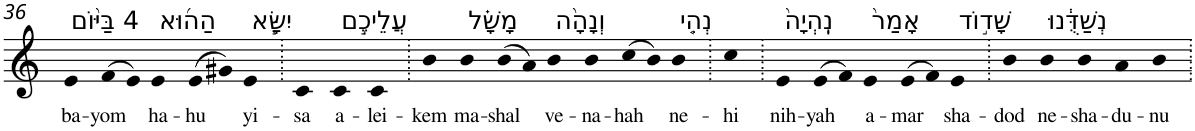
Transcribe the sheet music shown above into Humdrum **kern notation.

**kern	**text
*part1	*part1
*staff1	*staff1
*I"Piano	*
*I'Pno	*
!!LO:PB:g=z
*clefG2	*
*k[]	*
=36	=36
!LO:TX:a:t=4 בַּיּ֨וֹם	!
!	!LO:LY:b
4e	ba-
!	!LO:LY:b
(>8f	-yom
8e)	.
!LO:TX:a:t=הַה֜וּא	!
!	!LO:LY:b
4e	ha-
!	!LO:LY:b
(>8e	-hu
8g#X)	.
!LO:TX:a:t=יִשָּׂ֧א	!
!	!LO:LY:b
4e	yi-
=37.	=37.
!	!LO:LY:b
4c	-sa
!LO:TX:a:t=עֲלֵיכֶ֣ם	!
!	!LO:LY:b
4c	a-
!	!LO:LY:b
4c	-lei-
=38.	=38.
!	!LO:LY:b
4b	-kem
!LO:TX:a:t=מָשָׁ֗ל	!
!	!LO:LY:b
4b	ma-
!	!LO:LY:b
(>8b	-shal
8a)	.
!LO:TX:a:t=וְנָהָ֨ה	!
!	!LO:LY:b
4b	ve-
!	!LO:LY:b
4b	-na-
!	!LO:LY:b
(>8cc	-hah
8b)	.
!LO:TX:a:t=נְהִ֤י	!
!	!LO:LY:b
4b	ne-
=39.	=39.
!	!LO:LY:b
4cc	-hi
=40.	=40.
!LO:TX:a:t=נִֽהְיָה֙	!
!	!LO:LY:b
4e	nih-
!	!LO:LY:b
(>8e	-yah
8f)	.
!LO:TX:a:t=אָמַר֙	!
!	!LO:LY:b
4e	a-
!	!LO:LY:b
(>8e	-mar
8f)	.
!LO:TX:a:t=שָׁד֣וֹד	!
!	!LO:LY:b
4e	sha-
=41.	=41.
!	!LO:LY:b
4b	-dod
!LO:TX:a:t=נְשַׁדֻּ֔נוּ	!
!	!LO:LY:b
4b	ne-
!	!LO:LY:b
4b	-sha-
!	!LO:LY:b
4a	-du-
!	!LO:LY:b
4b	-nu
=.	=.
*-	*-
